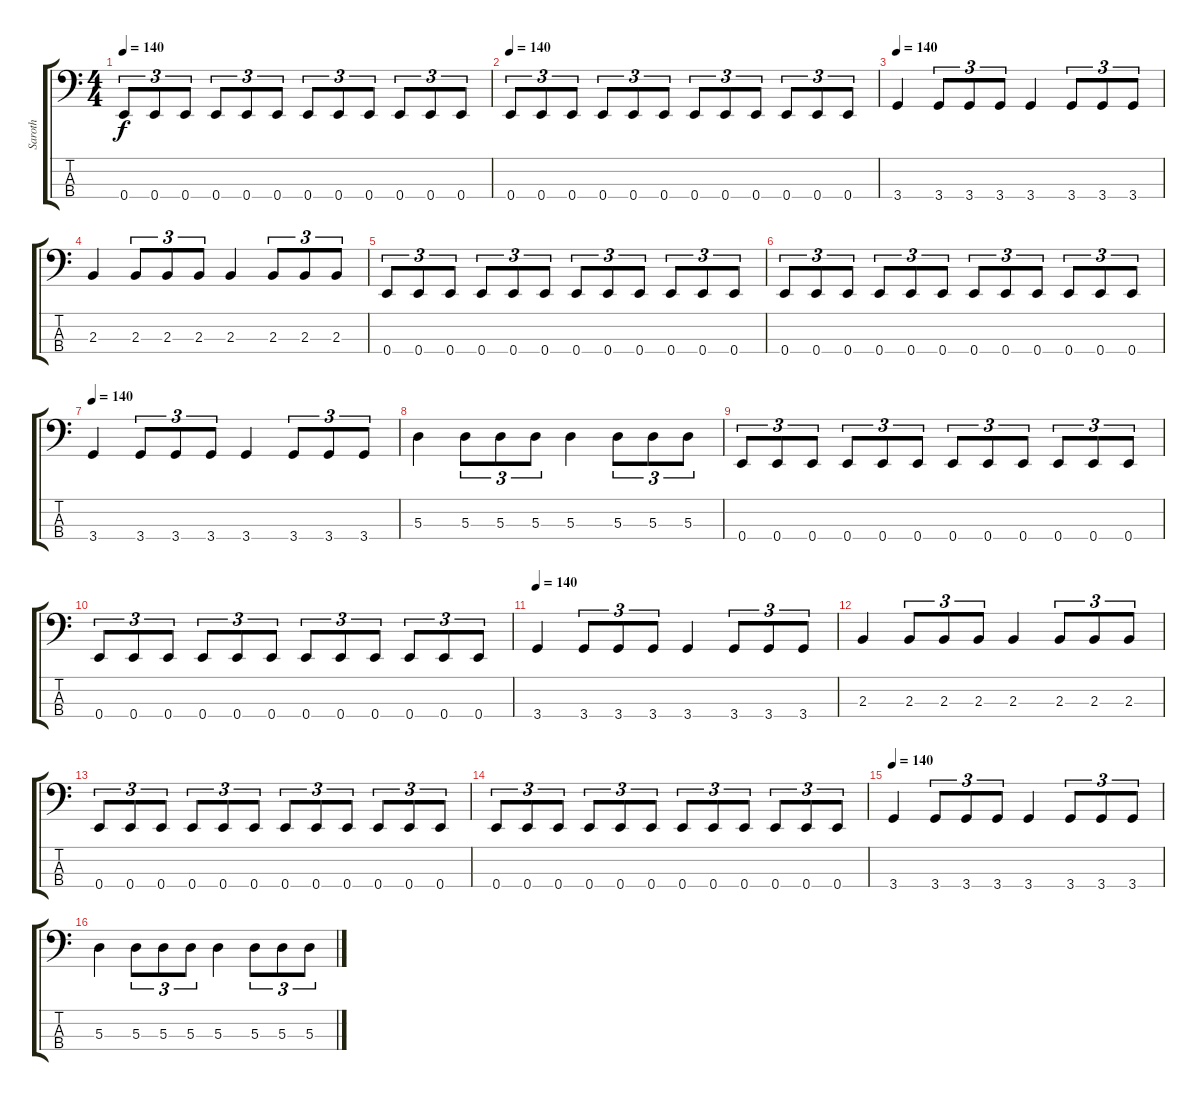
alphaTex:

\track ("Saroth" "Saroth") {instrument electricbassfinger}
\staff {score tabs}
\tuning (G2 D2 A1 E1) {hide}
\ts (4 4)
\tempo 140
\clef f4
\ks c
0.4.8{tu (3 2) dy f} 0.4.8{tu (3 2)} 0.4.8{tu (3 2)} 0.4.8{tu (3 2)} 0.4.8{tu (3 2)} 0.4.8{tu (3 2)} 0.4.8{tu (3 2)} 0.4.8{tu (3 2)} 0.4.8{tu (3 2)} 0.4.8{tu (3 2)} 0.4.8{tu (3 2)} 0.4.8{tu (3 2)} |
\tempo 140
0.4.8{tu (3 2)} 0.4.8{tu (3 2)} 0.4.8{tu (3 2)} 0.4.8{tu (3 2)} 0.4.8{tu (3 2)} 0.4.8{tu (3 2)} 0.4.8{tu (3 2)} 0.4.8{tu (3 2)} 0.4.8{tu (3 2)} 0.4.8{tu (3 2)} 0.4.8{tu (3 2)} 0.4.8{tu (3 2)} |
\tempo 140
3.4.4 3.4.8{tu (3 2)} 3.4.8{tu (3 2)} 3.4.8{tu (3 2)} 3.4.4 3.4.8{tu (3 2)} 3.4.8{tu (3 2)} 3.4.8{tu (3 2)} |
2.3.4 2.3.8{tu (3 2)} 2.3.8{tu (3 2)} 2.3.8{tu (3 2)} 2.3.4 2.3.8{tu (3 2)} 2.3.8{tu (3 2)} 2.3.8{tu (3 2)} |
0.4.8{tu (3 2)} 0.4.8{tu (3 2)} 0.4.8{tu (3 2)} 0.4.8{tu (3 2)} 0.4.8{tu (3 2)} 0.4.8{tu (3 2)} 0.4.8{tu (3 2)} 0.4.8{tu (3 2)} 0.4.8{tu (3 2)} 0.4.8{tu (3 2)} 0.4.8{tu (3 2)} 0.4.8{tu (3 2)} |
0.4.8{tu (3 2)} 0.4.8{tu (3 2)} 0.4.8{tu (3 2)} 0.4.8{tu (3 2)} 0.4.8{tu (3 2)} 0.4.8{tu (3 2)} 0.4.8{tu (3 2)} 0.4.8{tu (3 2)} 0.4.8{tu (3 2)} 0.4.8{tu (3 2)} 0.4.8{tu (3 2)} 0.4.8{tu (3 2)} |
\tempo 140
3.4.4 3.4.8{tu (3 2)} 3.4.8{tu (3 2)} 3.4.8{tu (3 2)} 3.4.4 3.4.8{tu (3 2)} 3.4.8{tu (3 2)} 3.4.8{tu (3 2)} |
5.3.4 5.3.8{tu (3 2)} 5.3.8{tu (3 2)} 5.3.8{tu (3 2)} 5.3.4 5.3.8{tu (3 2)} 5.3.8{tu (3 2)} 5.3.8{tu (3 2)} |
0.4.8{tu (3 2)} 0.4.8{tu (3 2)} 0.4.8{tu (3 2)} 0.4.8{tu (3 2)} 0.4.8{tu (3 2)} 0.4.8{tu (3 2)} 0.4.8{tu (3 2)} 0.4.8{tu (3 2)} 0.4.8{tu (3 2)} 0.4.8{tu (3 2)} 0.4.8{tu (3 2)} 0.4.8{tu (3 2)} |
0.4.8{tu (3 2)} 0.4.8{tu (3 2)} 0.4.8{tu (3 2)} 0.4.8{tu (3 2)} 0.4.8{tu (3 2)} 0.4.8{tu (3 2)} 0.4.8{tu (3 2)} 0.4.8{tu (3 2)} 0.4.8{tu (3 2)} 0.4.8{tu (3 2)} 0.4.8{tu (3 2)} 0.4.8{tu (3 2)} |
\tempo 140
3.4.4 3.4.8{tu (3 2)} 3.4.8{tu (3 2)} 3.4.8{tu (3 2)} 3.4.4 3.4.8{tu (3 2)} 3.4.8{tu (3 2)} 3.4.8{tu (3 2)} |
2.3.4 2.3.8{tu (3 2)} 2.3.8{tu (3 2)} 2.3.8{tu (3 2)} 2.3.4 2.3.8{tu (3 2)} 2.3.8{tu (3 2)} 2.3.8{tu (3 2)} |
0.4.8{tu (3 2)} 0.4.8{tu (3 2)} 0.4.8{tu (3 2)} 0.4.8{tu (3 2)} 0.4.8{tu (3 2)} 0.4.8{tu (3 2)} 0.4.8{tu (3 2)} 0.4.8{tu (3 2)} 0.4.8{tu (3 2)} 0.4.8{tu (3 2)} 0.4.8{tu (3 2)} 0.4.8{tu (3 2)} |
0.4.8{tu (3 2)} 0.4.8{tu (3 2)} 0.4.8{tu (3 2)} 0.4.8{tu (3 2)} 0.4.8{tu (3 2)} 0.4.8{tu (3 2)} 0.4.8{tu (3 2)} 0.4.8{tu (3 2)} 0.4.8{tu (3 2)} 0.4.8{tu (3 2)} 0.4.8{tu (3 2)} 0.4.8{tu (3 2)} |
\tempo 140
3.4.4 3.4.8{tu (3 2)} 3.4.8{tu (3 2)} 3.4.8{tu (3 2)} 3.4.4 3.4.8{tu (3 2)} 3.4.8{tu (3 2)} 3.4.8{tu (3 2)} |
5.3.4 5.3.8{tu (3 2)} 5.3.8{tu (3 2)} 5.3.8{tu (3 2)} 5.3.4 5.3.8{tu (3 2)} 5.3.8{tu (3 2)} 5.3.8{tu (3 2)}
